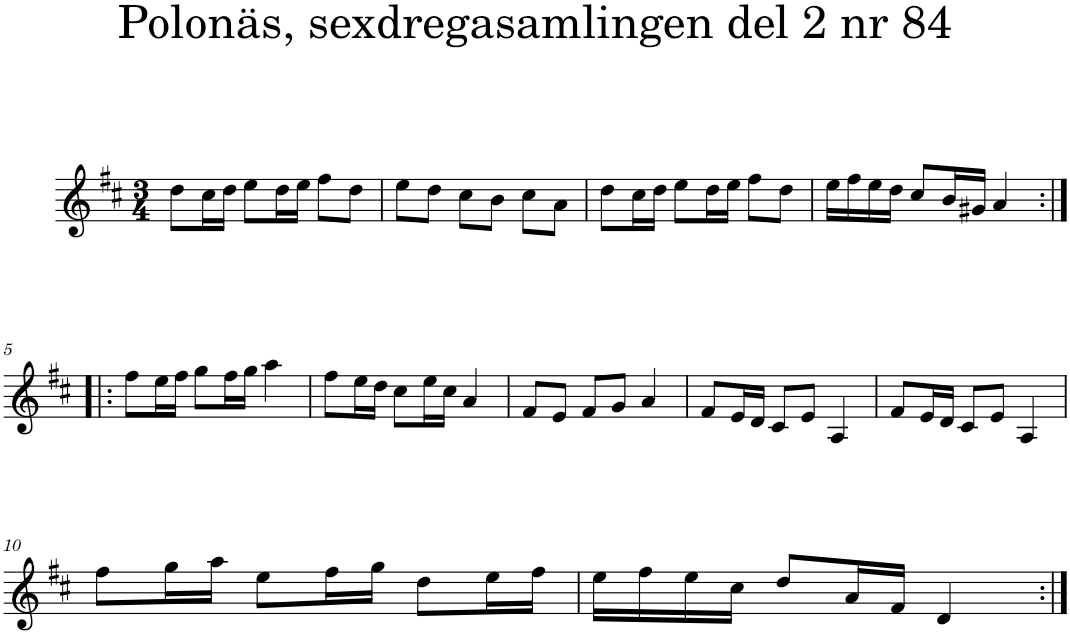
**kern
*part1
*staff1
*I"Piano
*I'Pno
*clefG2
*k[f#c#]
*D:
*M3/4
=1
8dd\L
16cc#\L
16dd\JJ
8ee\L
16dd\L
16ee\JJ
8ff#\L
8dd\J
=2
8ee\L
8dd\J
8cc#\L
8b\J
8cc#\L
8a\J
=3
8dd\L
16cc#\L
16dd\JJ
8ee\L
16dd\L
16ee\JJ
8ff#\L
8dd\J
=4
16ee\LL
16ff#\
16ee\
16dd\JJ
8cc#/L
16b/L
16g#X/JJ
4a/
!!LO:LB:g=z
=5:|!|:
8ff#\L
16ee\L
16ff#\JJ
8gg\L
16ff#\L
16gg\JJ
4aa\
=6
8ff#\L
16ee\L
16dd\JJ
8cc#\L
16ee\L
16cc#\JJ
4a/
=7
8f#/L
8e/J
8f#/L
8g/J
4a/
=8
8f#/L
16e/L
16d/JJ
8c#/L
8e/J
4A/
=9
8f#/L
16e/L
16d/JJ
8c#/L
8e/J
4A/
!!LO:LB:g=z
=10
8ff#\L
16gg\L
16aa\JJ
8ee\L
16ff#\L
16gg\JJ
8dd\L
16ee\L
16ff#\JJ
=11
16ee\LL
16ff#\
16ee\
16cc#\JJ
8dd/L
16a/L
16f#/JJ
4d/
=:|!
*-
